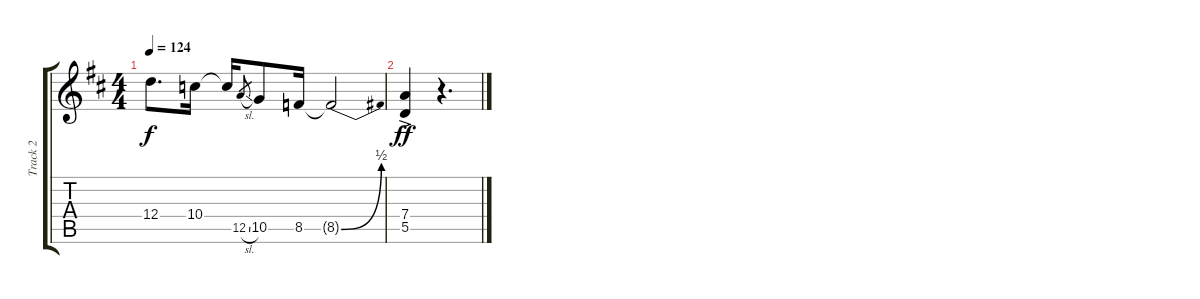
\track ("Track 2" "Track 2") {instrument overdrivenguitar}
\staff {score tabs}
\tuning (E4 B3 G3 D3 A2 E2) {hide}
\ts (4 4)
\tempo 124
\clef g2
\ks d
12.4{t}.8{d dy f} 10.4.16 10.4{t}.16 12.5{sl}.8{gr} 10.5.8 8.5.16 8.5{be (bend 0 0 60 2) t}.2 |
(7.4 5.5{ac}).4{dy ff} r.4{d}
